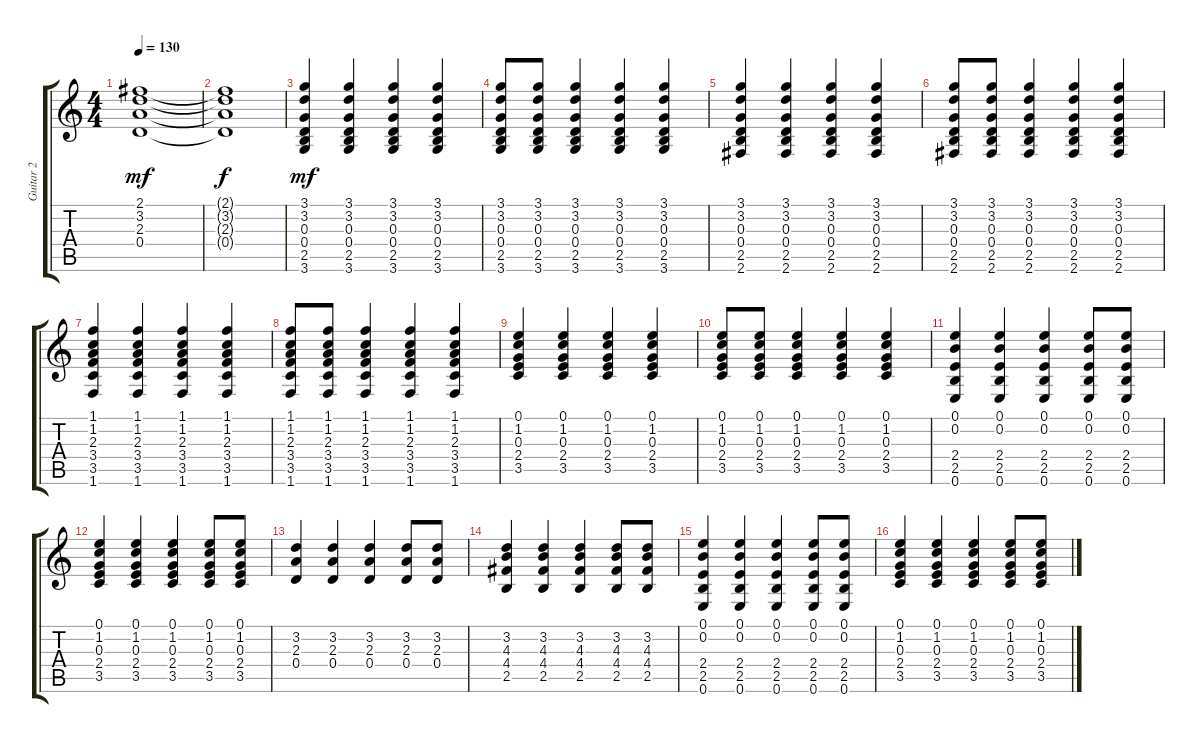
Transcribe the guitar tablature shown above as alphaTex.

\track ("Guitar 2" "Guitar 2") {instrument acousticguitarsteel}
\staff {score tabs}
\tuning (E4 B3 G3 D3 A2 E2) {hide}
\ts (4 4)
\tempo 130
\clef g2
\ks c
(2.1 3.2 2.3 0.4).1{dy mf} |
(2.1{t} 3.2{t} 2.3{t} 0.4{t}).1{dy f} |
(3.1 3.2 0.3 0.4 2.5 3.6).4{dy mf} (3.1 3.2 0.3 0.4 2.5 3.6).4 (3.1 3.2 0.3 0.4 2.5 3.6).4 (3.1 3.2 0.3 0.4 2.5 3.6).4 |
(3.1 3.2 0.3 0.4 2.5 3.6).8 (3.1 3.2 0.3 0.4 2.5 3.6).8 (3.1 3.2 0.3 0.4 2.5 3.6).4 (3.1 3.2 0.3 0.4 2.5 3.6).4 (3.1 3.2 0.3 0.4 2.5 3.6).4 |
(3.1 3.2 0.3 0.4 2.5 2.6).4 (3.1 3.2 0.3 0.4 2.5 2.6).4 (3.1 3.2 0.3 0.4 2.5 2.6).4 (3.1 3.2 0.3 0.4 2.5 2.6).4 |
(3.1 3.2 0.3 0.4 2.5 2.6).8 (3.1 3.2 0.3 0.4 2.5 2.6).8 (3.1 3.2 0.3 0.4 2.5 2.6).4 (3.1 3.2 0.3 0.4 2.5 2.6).4 (3.1 3.2 0.3 0.4 2.5 2.6).4 |
(1.1 1.2 2.3 3.4 3.5 1.6).4 (1.1 1.2 2.3 3.4 3.5 1.6).4 (1.1 1.2 2.3 3.4 3.5 1.6).4 (1.1 1.2 2.3 3.4 3.5 1.6).4 |
(1.1 1.2 2.3 3.4 3.5 1.6).8 (1.1 1.2 2.3 3.4 3.5 1.6).8 (1.1 1.2 2.3 3.4 3.5 1.6).4 (1.1 1.2 2.3 3.4 3.5 1.6).4 (1.1 1.2 2.3 3.4 3.5 1.6).4 |
(0.1 1.2 0.3 2.4 3.5).4 (0.1 1.2 0.3 2.4 3.5).4 (0.1 1.2 0.3 2.4 3.5).4 (0.1 1.2 0.3 2.4 3.5).4 |
(0.1 1.2 0.3 2.4 3.5).8 (0.1 1.2 0.3 2.4 3.5).8 (0.1 1.2 0.3 2.4 3.5).4 (0.1 1.2 0.3 2.4 3.5).4 (0.1 1.2 0.3 2.4 3.5).4 |
(0.1 0.2 2.4 2.5 0.6).4 (0.1 0.2 2.4 2.5 0.6).4 (0.1 0.2 2.4 2.5 0.6).4 (0.1 0.2 2.4 2.5 0.6).8 (0.1 0.2 2.4 2.5 0.6).8 |
(0.1 1.2 0.3 2.4 3.5).4 (0.1 1.2 0.3 2.4 3.5).4 (0.1 1.2 0.3 2.4 3.5).4 (0.1 1.2 0.3 2.4 3.5).8 (0.1 1.2 0.3 2.4 3.5).8 |
(3.2 2.3 0.4).4 (3.2 2.3 0.4).4 (3.2 2.3 0.4).4 (3.2 2.3 0.4).8 (3.2 2.3 0.4).8 |
(3.2 4.3 4.4 2.5).4 (3.2 4.3 4.4 2.5).4 (3.2 4.3 4.4 2.5).4 (3.2 4.3 4.4 2.5).8 (3.2 4.3 4.4 2.5).8 |
(0.1 0.2 2.4 2.5 0.6).4 (0.1 0.2 2.4 2.5 0.6).4 (0.1 0.2 2.4 2.5 0.6).4 (0.1 0.2 2.4 2.5 0.6).8 (0.1 0.2 2.4 2.5 0.6).8 |
(0.1 1.2 0.3 2.4 3.5).4 (0.1 1.2 0.3 2.4 3.5).4 (0.1 1.2 0.3 2.4 3.5).4 (0.1 1.2 0.3 2.4 3.5).8 (0.1 1.2 0.3 2.4 3.5).8
